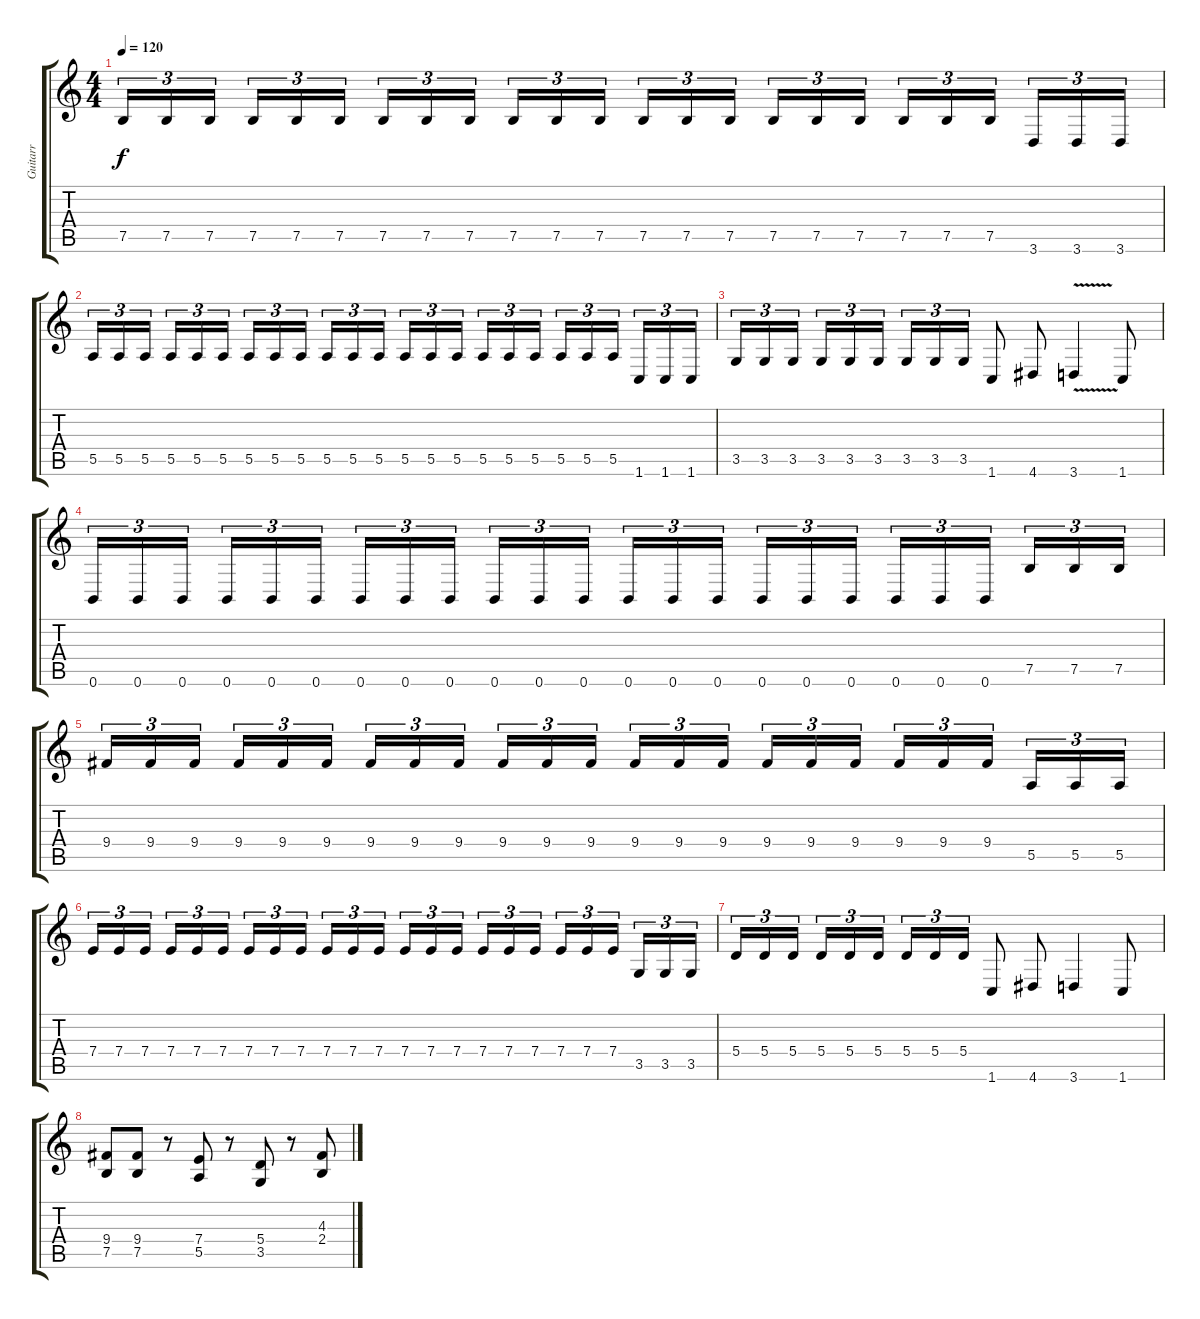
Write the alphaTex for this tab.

\track ("Guitarr" "Guitarr") {instrument distortionguitar}
\staff {score tabs}
\tuning (B3 Gb3 D3 A2 E2 B1) {hide}
\ts (4 4)
\tempo 120
\clef g2
\ks c
7.5.16{tu (3 2) dy f} 7.5.16{tu (3 2)} 7.5.16{tu (3 2)} 7.5.16{tu (3 2)} 7.5.16{tu (3 2)} 7.5.16{tu (3 2)} 7.5.16{tu (3 2)} 7.5.16{tu (3 2)} 7.5.16{tu (3 2)} 7.5.16{tu (3 2)} 7.5.16{tu (3 2)} 7.5.16{tu (3 2)} 7.5.16{tu (3 2)} 7.5.16{tu (3 2)} 7.5.16{tu (3 2)} 7.5.16{tu (3 2)} 7.5.16{tu (3 2)} 7.5.16{tu (3 2)} 7.5.16{tu (3 2)} 7.5.16{tu (3 2)} 7.5.16{tu (3 2)} 3.6.16{tu (3 2)} 3.6.16{tu (3 2)} 3.6.16{tu (3 2)} |
5.5.16{tu (3 2)} 5.5.16{tu (3 2)} 5.5.16{tu (3 2)} 5.5.16{tu (3 2)} 5.5.16{tu (3 2)} 5.5.16{tu (3 2)} 5.5.16{tu (3 2)} 5.5.16{tu (3 2)} 5.5.16{tu (3 2)} 5.5.16{tu (3 2)} 5.5.16{tu (3 2)} 5.5.16{tu (3 2)} 5.5.16{tu (3 2)} 5.5.16{tu (3 2)} 5.5.16{tu (3 2)} 5.5.16{tu (3 2)} 5.5.16{tu (3 2)} 5.5.16{tu (3 2)} 5.5.16{tu (3 2)} 5.5.16{tu (3 2)} 5.5.16{tu (3 2)} 1.6.16{tu (3 2)} 1.6.16{tu (3 2)} 1.6.16{tu (3 2)} |
3.5.16{tu (3 2)} 3.5.16{tu (3 2)} 3.5.16{tu (3 2)} 3.5.16{tu (3 2)} 3.5.16{tu (3 2)} 3.5.16{tu (3 2)} 3.5.16{tu (3 2)} 3.5.16{tu (3 2)} 3.5.16{tu (3 2)} 1.6.8 4.6.8 3.6{v}.4 1.6.8 |
0.6.16{tu (3 2)} 0.6.16{tu (3 2)} 0.6.16{tu (3 2)} 0.6.16{tu (3 2)} 0.6.16{tu (3 2)} 0.6.16{tu (3 2)} 0.6.16{tu (3 2)} 0.6.16{tu (3 2)} 0.6.16{tu (3 2)} 0.6.16{tu (3 2)} 0.6.16{tu (3 2)} 0.6.16{tu (3 2)} 0.6.16{tu (3 2)} 0.6.16{tu (3 2)} 0.6.16{tu (3 2)} 0.6.16{tu (3 2)} 0.6.16{tu (3 2)} 0.6.16{tu (3 2)} 0.6.16{tu (3 2)} 0.6.16{tu (3 2)} 0.6.16{tu (3 2)} 7.5.16{tu (3 2)} 7.5.16{tu (3 2)} 7.5.16{tu (3 2)} |
9.4.16{tu (3 2)} 9.4.16{tu (3 2)} 9.4.16{tu (3 2)} 9.4.16{tu (3 2)} 9.4.16{tu (3 2)} 9.4.16{tu (3 2)} 9.4.16{tu (3 2)} 9.4.16{tu (3 2)} 9.4.16{tu (3 2)} 9.4.16{tu (3 2)} 9.4.16{tu (3 2)} 9.4.16{tu (3 2)} 9.4.16{tu (3 2)} 9.4.16{tu (3 2)} 9.4.16{tu (3 2)} 9.4.16{tu (3 2)} 9.4.16{tu (3 2)} 9.4.16{tu (3 2)} 9.4.16{tu (3 2)} 9.4.16{tu (3 2)} 9.4.16{tu (3 2)} 5.5.16{tu (3 2)} 5.5.16{tu (3 2)} 5.5.16{tu (3 2)} |
7.4.16{tu (3 2)} 7.4.16{tu (3 2)} 7.4.16{tu (3 2)} 7.4.16{tu (3 2)} 7.4.16{tu (3 2)} 7.4.16{tu (3 2)} 7.4.16{tu (3 2)} 7.4.16{tu (3 2)} 7.4.16{tu (3 2)} 7.4.16{tu (3 2)} 7.4.16{tu (3 2)} 7.4.16{tu (3 2)} 7.4.16{tu (3 2)} 7.4.16{tu (3 2)} 7.4.16{tu (3 2)} 7.4.16{tu (3 2)} 7.4.16{tu (3 2)} 7.4.16{tu (3 2)} 7.4.16{tu (3 2)} 7.4.16{tu (3 2)} 7.4.16{tu (3 2)} 3.5.16{tu (3 2)} 3.5.16{tu (3 2)} 3.5.16{tu (3 2)} |
5.4.16{tu (3 2)} 5.4.16{tu (3 2)} 5.4.16{tu (3 2)} 5.4.16{tu (3 2)} 5.4.16{tu (3 2)} 5.4.16{tu (3 2)} 5.4.16{tu (3 2)} 5.4.16{tu (3 2)} 5.4.16{tu (3 2)} 1.6.8 4.6.8 3.6.4 1.6.8 |
(9.4 7.5).8 (9.4 7.5).8 r.8 (7.4 5.5).8 r.8 (5.4 3.5).8 r.8 (4.3 2.4).8
